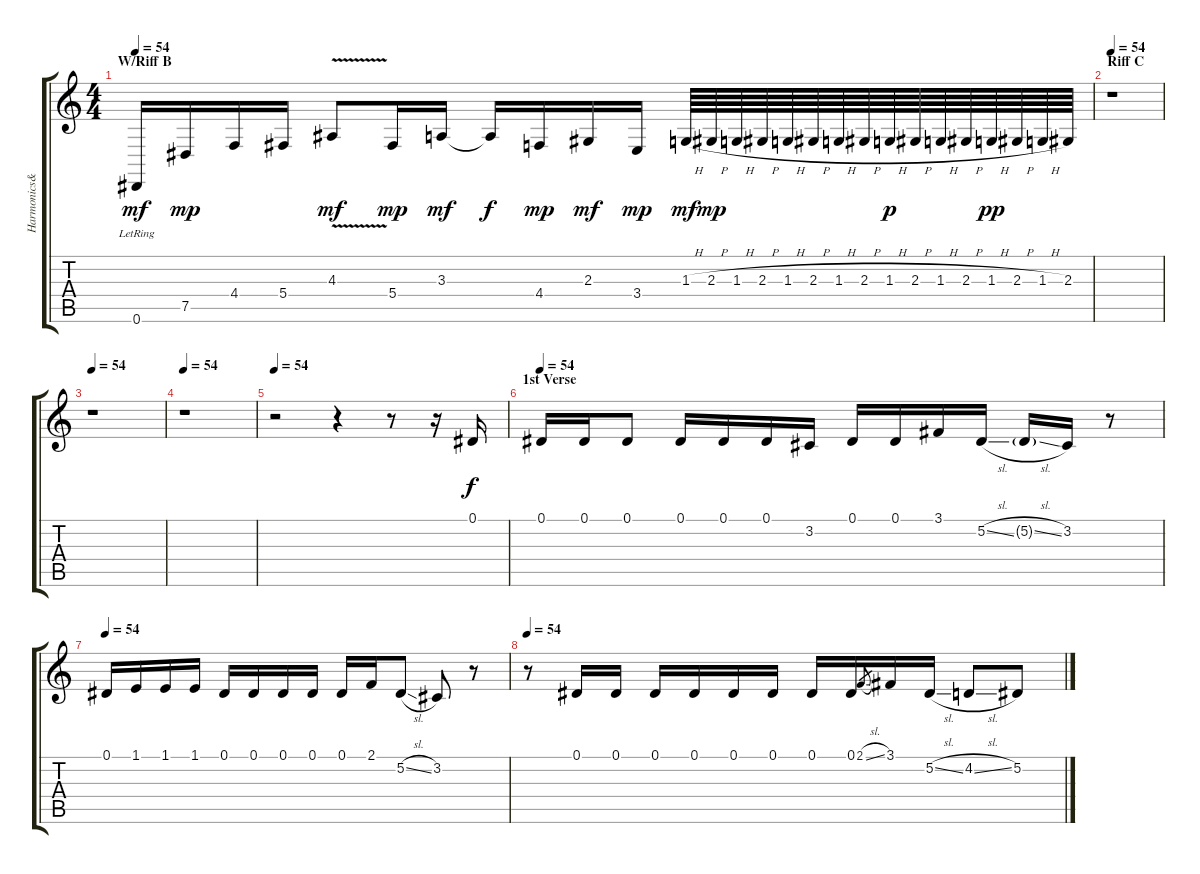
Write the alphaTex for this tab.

\track ("Harmonics&Voice" "Harmonics&") {instrument lead6voice}
\staff {score tabs}
\tuning (Eb4 Bb3 Gb3 Db3 Ab2 Eb2) {hide}
\ts (4 4)
\section ("" "W/Riff B")
\tempo 54
\clef g2
\ks c
0.6{lr}.16{dy mf volume 12 balance 14 instrument acousticguitarsteel} 7.5.16{dy mp} 4.4.16 5.4.16 4.3{v}.8{dy mf} 5.4.16{dy mp} 3.3.16{dy mf} 3.3{t}.16{dy f} 4.4.16{dy mp} 2.3.16{dy mf} 3.4.16{dy mp} 1.3{h}.64{dy mf} 2.3{h}.64{dy mp} 1.3{h}.64 2.3{h}.64 1.3{h}.64 2.3{h}.64 1.3{h}.64 2.3{h}.64 1.3{h}.64{dy p} 2.3{h}.64 1.3{h}.64 2.3{h}.64 1.3{h}.64{dy pp} 2.3{h}.64 1.3{h}.64 2.3.64 |
\section ("" "Riff C")
\tempo 54
r.1{volume 14 balance 8 instrument lead6voice} |
\tempo 54
r.1 |
\tempo 54
r.1 |
\tempo 54
r.2 r.4 r.8 r.16 0.1.16{dy f} |
\section ("" "1st Verse")
\tempo 54
0.1.16 0.1.16 0.1.8 0.1.16 0.1.16 0.1.16 3.2.16 0.1.16 0.1.16 3.1.16 5.2{sl}.16 5.2{sl g}.16 3.2.16 r.8 |
\tempo 54
0.1.16 1.1.16 1.1.16 1.1.16 0.1.16 0.1.16 0.1.16 0.1.16 0.1.16 2.1.16 5.2{sl}.8 3.2.8 r.8 |
\tempo 54
r.8 0.1.16 0.1.16 0.1.16 0.1.16 0.1.16 0.1.16 0.1.16 0.1.16 2.1{sl}.8{gr} 3.1.16 5.2{sl}.16 4.2{sl}.8 5.2.8
